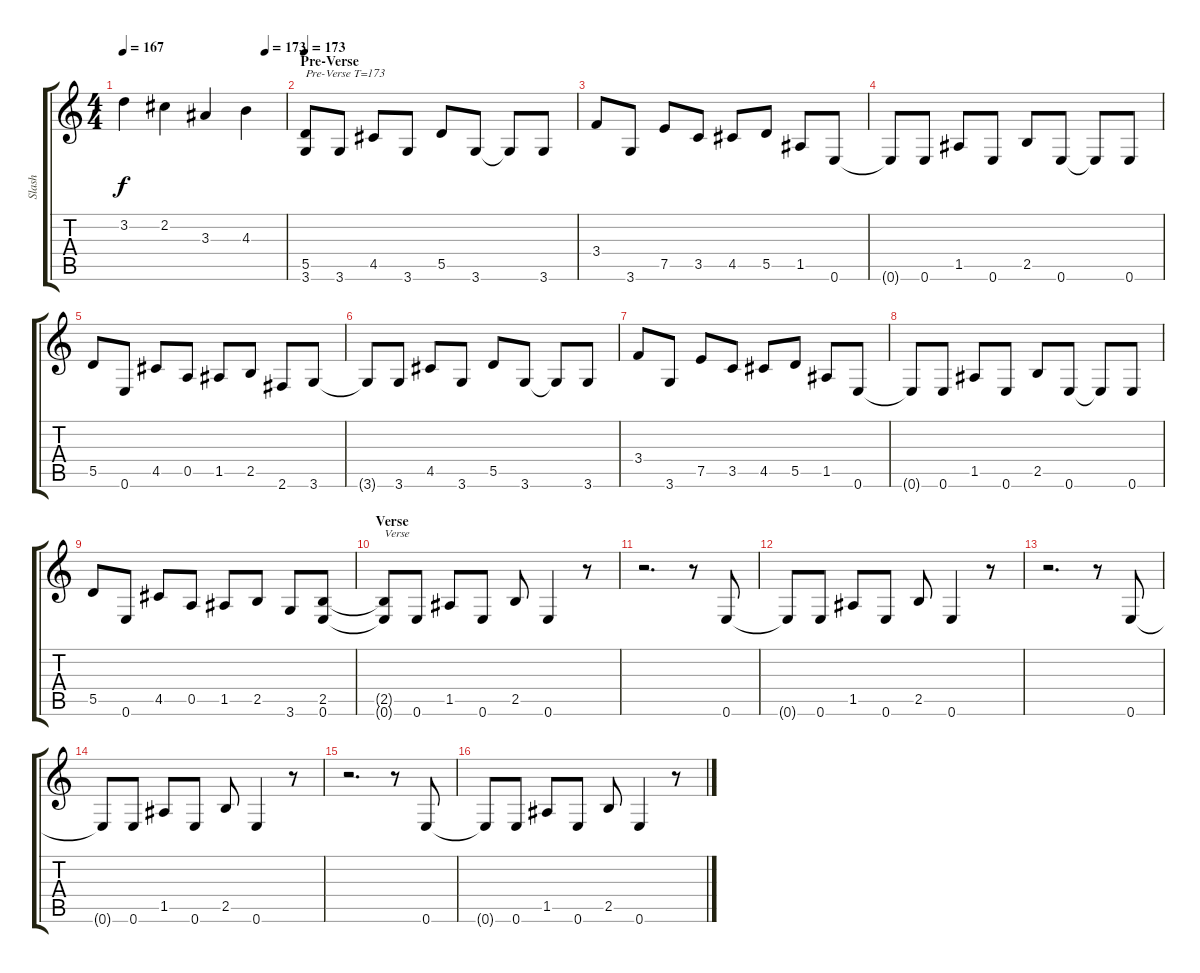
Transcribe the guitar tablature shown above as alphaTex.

\track ("Slash" "Slash") {instrument distortionguitar}
\staff {score tabs}
\tuning (E4 B3 G3 D3 A2 E2) {hide}
\ts (4 4)
\tempo 167
\tempo (173 0.875)
\clef g2
\ks c
3.2.4{dy f} 2.2.4 3.3.4 4.3.4 |
\section ("" "Pre-Verse")
\tempo 173
(5.5 3.6).8{txt "Pre-Verse T=173"} 3.6.8 4.5.8 3.6.8 5.5.8 3.6.8 3.6{t}.8 3.6.8 |
3.4.8 3.6.8 7.5.8 3.5.8 4.5.8 5.5.8 1.5.8 0.6.8 |
0.6{t}.8 0.6.8 1.5.8 0.6.8 2.5.8 0.6.8 0.6{t}.8 0.6.8 |
5.5.8 0.6.8 4.5.8 0.5.8 1.5.8 2.5.8 2.6.8 3.6.8 |
3.6{t}.8 3.6.8 4.5.8 3.6.8 5.5.8 3.6.8 3.6{t}.8 3.6.8 |
3.4.8 3.6.8 7.5.8 3.5.8 4.5.8 5.5.8 1.5.8 0.6.8 |
0.6{t}.8 0.6.8 1.5.8 0.6.8 2.5.8 0.6.8 0.6{t}.8 0.6.8 |
5.5.8 0.6.8 4.5.8 0.5.8 1.5.8 2.5.8 3.6.8 (2.5 0.6).8 |
\section ("" "Verse")
(2.5{t} 0.6{t}).8{txt "Verse"} 0.6.8 1.5.8 0.6.8 2.5.8 0.6.4 r.8 |
r.2{d} r.8 0.6.8 |
0.6{t}.8 0.6.8 1.5.8 0.6.8 2.5.8 0.6.4 r.8 |
r.2{d} r.8 0.6.8 |
0.6{t}.8 0.6.8 1.5.8 0.6.8 2.5.8 0.6.4 r.8 |
r.2{d} r.8 0.6.8 |
0.6{t}.8 0.6.8 1.5.8 0.6.8 2.5.8 0.6.4 r.8
